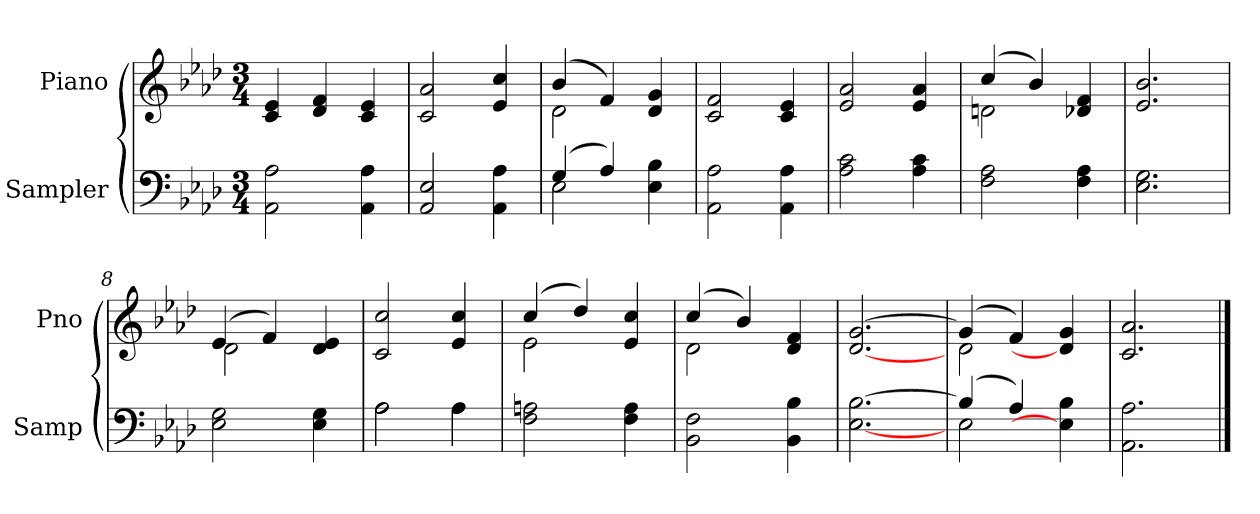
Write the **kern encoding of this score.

**kern	**kern
*part2	*part1
*staff2	*staff1
*I"Sampler	*I"Piano
*I'Samp	*I'Pno
*clefF4	*clefG2
*k[b-e-a-d-]	*k[b-e-a-d-]
*A-:	*A-:
*M3/4	*M3/4
=1	=1
2AA- 2A-	4c 4e-
.	4d- 4f
4AA- 4A-	4c 4e-
=2	=2
2AA- 2E-	2c 2a-
4AA- 4A-	4e- 4cc
=3	=3
*^	*^
(4G/	2E-	(4b-/	2d-
4A-/)	.	4f/)	.
4E- 4B-	4ryy	4d- 4g	4ryy
*v	*v	*	*
*	*v	*v
=4	=4
2AA- 2A-	2c 2f
4AA- 4A-	4c 4e-
=5	=5
2A- 2c	2e- 2a-
4A- 4c	4e- 4a-
=6	=6
*	*^
2F 2A-	(4cc/	2dn
.	4b-/)	.
4F 4A-	4d- 4f	4ryy
*	*v	*v
=7	=7
2.E- 2.G	2.e- 2.b-
=8	=8
*	*^
2E- 2G	(4e-/	2d-
.	4f/)	.
4E- 4G	4d- 4e-	4ryy
*	*v	*v
=9	=9
*^	*
2A-\	2A-	2c 2cc
4A-\	4A-	4e- 4cc
*v	*v	*
=10	=10
*	*^
2F 2An	(4cc/	2e-
.	4dd-/)	.
4F 4A	4e- 4cc	4ryy
=11	=11	=11
2BB- 2F	(4cc/	2d-
.	4b-/)	.
4BB- 4B-	4d- 4f	4ryy
*	*v	*v
=12	=12
[2.E- [2.B-	[2.d- [2.g
=13	=13
*^	*^
(4B-/]	2E-	(4g/]	2d-
4A-/)	.	4f/)	.
4E-] 4B-	4ryy	4d-] 4g	4ryy
*v	*v	*	*
*	*v	*v
=14	=14
2.AA- 2.A-	2.c 2.a-
==	==
*-	*-
